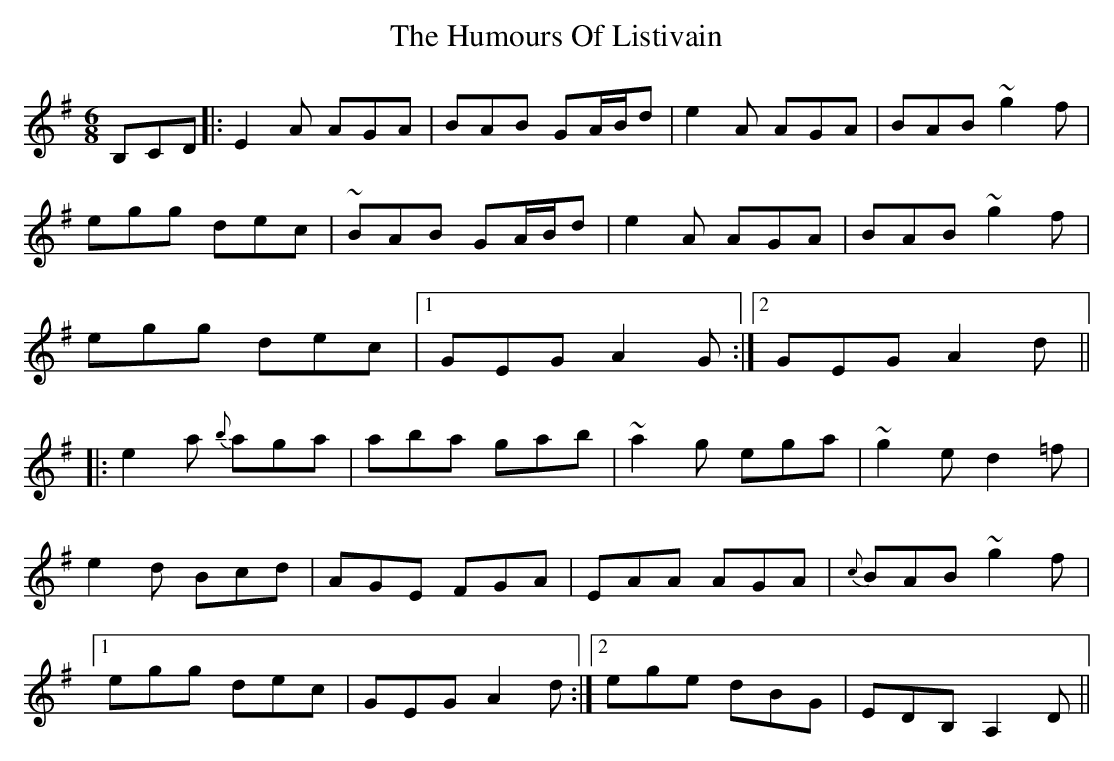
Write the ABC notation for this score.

X:1
T: The Humours Of Listivain
M: 6/8
L: 1/8
K: Ador
B,CD |: E2A AGA | BAB GA/B/d | e2A AGA | BAB ~g2f |
egg dec| ~BAB GA/B/d | e2A AGA | BAB ~g2f |
egg dec |1 GEG A2G :|2 GEG A2d ||
|: e2a {b}aga | aba gab | ~a2g ega | ~g2e d2=f |
e2d Bcd | AGE FGA | EAA AGA | {c}BAB ~g2f |
[1 egg dec | GEG A2d :|2 ege dBG | EDB, A,2D ||
